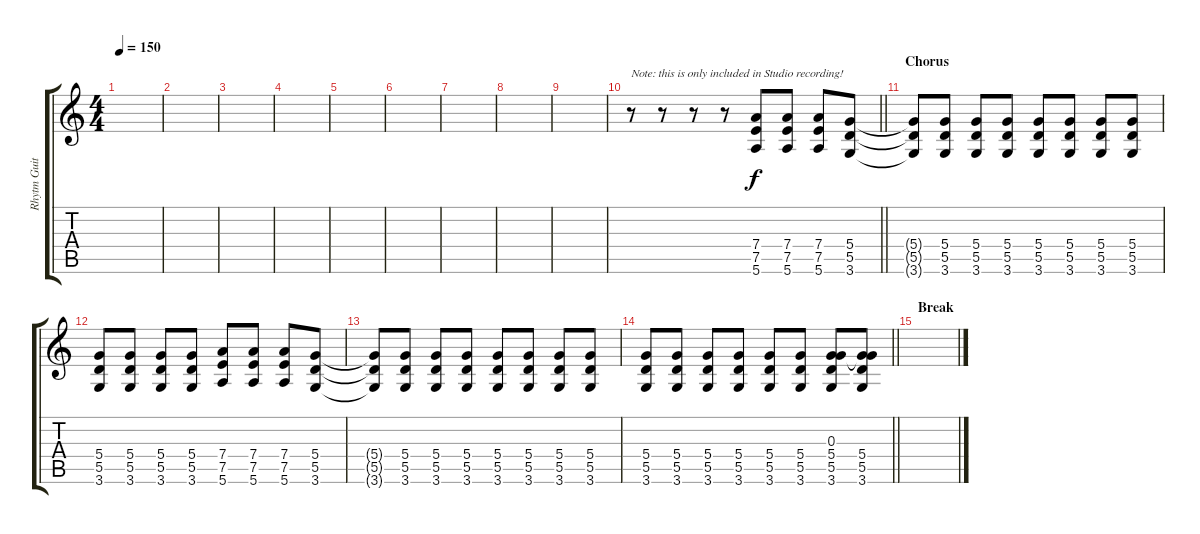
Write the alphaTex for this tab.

\track ("Rhytm Guitar (optional)" "Rhytm Guit") {instrument distortionguitar}
\staff {score tabs}
\tuning (E4 B3 G3 D3 A2 E2) {hide}
\ts (4 4)
\tempo 150
\clef g2
\ks c
|
|
|
|
|
|
|
|
|
\barLineRight lightlight
r.8{txt "Note: this is only included in Studio recording!"} r.8 r.8 r.8 (7.4 7.5 5.6).8 (7.4 7.5 5.6).8 (7.4 7.5 5.6).8 (5.4 5.5 3.6).8 |
\section ("" "Chorus")
(5.4{t} 5.5{t} 3.6{t}).8 (5.4 5.5 3.6).8 (5.4 5.5 3.6).8 (5.4 5.5 3.6).8 (5.4 5.5 3.6).8 (5.4 5.5 3.6).8 (5.4 5.5 3.6).8 (5.4 5.5 3.6).8 |
(5.4 5.5 3.6).8 (5.4 5.5 3.6).8 (5.4 5.5 3.6).8 (5.4 5.5 3.6).8 (7.4 7.5 5.6).8 (7.4 7.5 5.6).8 (7.4 7.5 5.6).8 (5.4 5.5 3.6).8 |
(5.4{t} 5.5{t} 3.6{t}).8 (5.4 5.5 3.6).8 (5.4 5.5 3.6).8 (5.4 5.5 3.6).8 (5.4 5.5 3.6).8 (5.4 5.5 3.6).8 (5.4 5.5 3.6).8 (5.4 5.5 3.6).8 |
\barLineRight lightlight
(5.4 5.5 3.6).8 (5.4 5.5 3.6).8 (5.4 5.5 3.6).8 (5.4 5.5 3.6).8 (5.4 5.5 3.6).8 (5.4 5.5 3.6).8 (0.3 5.4 5.5 3.6).8 (0.3{t} 5.4 5.5 3.6).8 |
\section ("" "Break")
